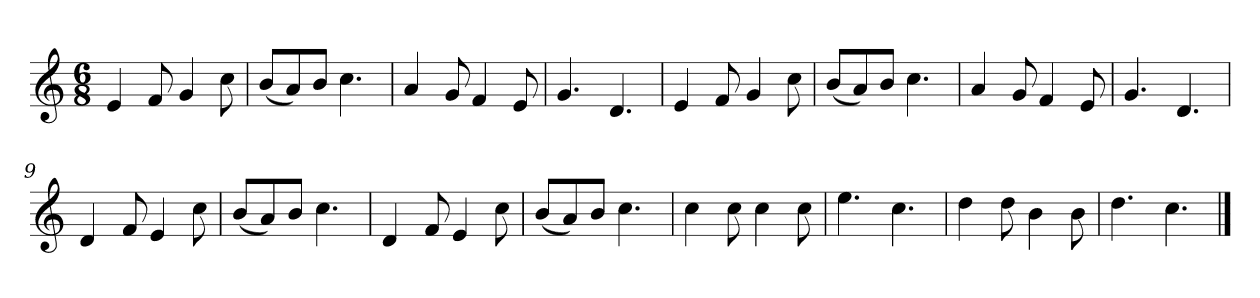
**kern
*part1
*staff1
*k[]
*M6/8
*MM120
=1
4e
8f
4g
8cc
=2
(8bL
8a)
8bJ
4.cc
=3
4a
8g
4f
8e
=4
4.g
4.d
=5
4e
8f
4g
8cc
=6
(8bL
8a)
8bJ
4.cc
=7
4a
8g
4f
8e
=8
4.g
4.d
=9
4d
8f
4e
8cc
=10
(8bL
8a)
8bJ
4.cc
=11
4d
8f
4e
8cc
=12
(8bL
8a)
8bJ
4.cc
=13
4cc
8cc
4cc
8cc
=14
4.ee
4.cc
=15
4dd
8dd
4b
8b
=16
4.dd
4.cc
==
*-
